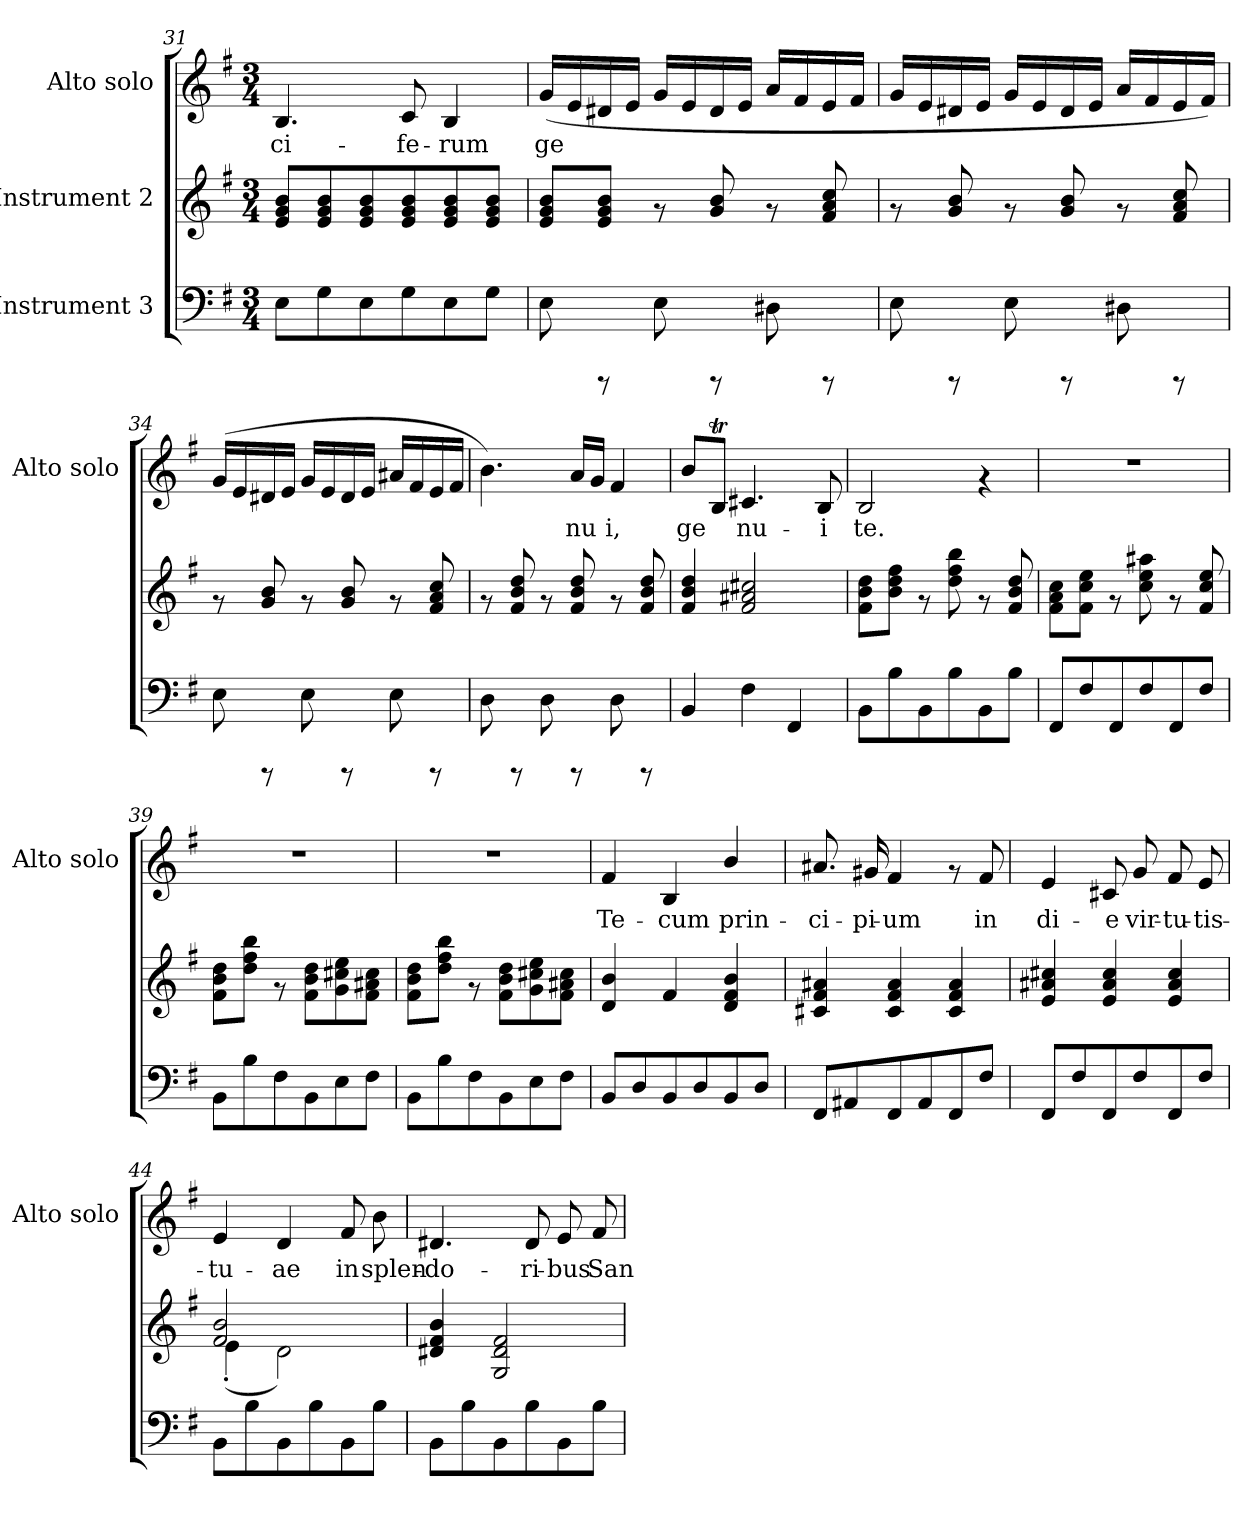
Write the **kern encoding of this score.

**kern	**kern	**kern	**text
*part3	*part2	*part1	*part1
*staff3	*staff2	*staff1	*staff1
*I"Instrument 3	*I"Instrument 2	*I"Alto solo	*
*	*	*I'Alto solo	*
*clefF4	*clefG2	*clefG2	*
*k[f#]	*k[f#]	*k[f#]	*
*G:	*G:	*G:	*
*M3/4	*M3/4	*M3/4	*
=31	=31	=31	=31
!	!	!	!LO:LY:b:cj
8E\L	8b/ 8g/ 8e/L	4.B/	-ci-
8G\	8b/ 8g/ 8e/	.	.
8E\	8b/ 8g/ 8e/	.	.
!	!	!	!LO:LY:b:cj
8G\	8b/ 8g/ 8e/	8c/	-fe-
!	!	!	!LO:LY:b:cj
8E\	8b/ 8g/ 8e/	4B/	-rum
8G\J	8b/ 8g/ 8e/J	.	.
!!LO:LB:g=z
=32	=32	=32	=32
!	!	!	!LO:LY:b:cj
8E\	8b/ 8e/ 8g/L	(<16g/L	ge-
!	!	!	!LO:LY:b:cj
.	.	16e/	--
!	!	!	!LO:LY:b:cj
8rCCC	8b/ 8g/ 8e/J	16d#X/	--
!	!	!	!LO:LY:b:cj
.	.	16e/J	--
!	!	!	!LO:LY:b:cj
8E\	8rf	16g/L	--
!	!	!	!LO:LY:b:cj
.	.	16e/	--
!	!	!	!LO:LY:b:cj
8rCCC	8g/ 8b/	16d#/	--
!	!	!	!LO:LY:b:cj
.	.	16e/J	--
!	!	!	!LO:LY:b:cj
8D#X\	8rf	16a/L	--
!	!	!	!LO:LY:b:cj
.	.	16f#/	--
!	!	!	!LO:LY:b:cj
8rCCC	8cc/ 8a/ 8f#/	16e/	--
!	!	!	!LO:LY:b:cj
.	.	16f#/J	--
=33	=33	=33	=33
!	!	!	!LO:LY:b:cj
8E\	8rf	16g/L	--
!	!	!	!LO:LY:b:cj
.	.	16e/	--
!	!	!	!LO:LY:b:cj
8rCCC	8g/ 8b/	16d#X/	--
!	!	!	!LO:LY:b:cj
.	.	16e/J	--
!	!	!	!LO:LY:b:cj
8E\	8rf	16g/L	--
!	!	!	!LO:LY:b:cj
.	.	16e/	--
!	!	!	!LO:LY:b:cj
8rCCC	8g/ 8b/	16d#/	--
!	!	!	!LO:LY:b:cj
.	.	16e/J	--
!	!	!	!LO:LY:b:cj
8D#X\	8rf	16a/L	--
!	!	!	!LO:LY:b:cj
.	.	16f#/	--
!	!	!	!LO:LY:b:cj
8rCCC	8a/ 8f#/ 8cc/	16e/	--
!	!	!	!LO:LY:b:cj
.	.	16f#/J)	--
=34	=34	=34	=34
!	!	!	!LO:LY:b:cj
8E\	8rf	(>16g/L	--
!	!	!	!LO:LY:b:cj
.	.	16e/	--
!	!	!	!LO:LY:b:cj
8rCCC	8g/ 8b/	16d#X/	--
!	!	!	!LO:LY:b:cj
.	.	16e/J	--
!	!	!	!LO:LY:b:cj
8E\	8rf	16g/L	--
!	!	!	!LO:LY:b:cj
.	.	16e/	--
!	!	!	!LO:LY:b:cj
8rCCC	8g/ 8b/	16d#/	--
!	!	!	!LO:LY:b:cj
.	.	16e/J	--
!	!	!	!LO:LY:b:cj
8E\	8rf	16a#X/L	--
!	!	!	!LO:LY:b:cj
.	.	16f#/	--
!	!	!	!LO:LY:b:cj
8rCCC	8cc/ 8a/ 8f#/	16e/	--
!	!	!	!LO:LY:b:cj
.	.	16f#/J	--
=35	=35	=35	=35
!	!	!	!LO:LY:b:cj
8D\	8rf	4.b\)	--
8rCCC	8dd/ 8b/ 8f#/	.	.
8D\	8rf	.	.
!	!	!	!LO:LY:b:cj
8rCCC	8dd/ 8b/ 8f#/	16a/L	-nu-
!	!	!	!LO:LY:b:cj
.	.	16g/J	--
!	!	!	!LO:LY:b:cj
8D\	8rf	4f#/	-i,
8rCCC	8dd/ 8b/ 8f#/	.	.
!!LO:LB:g=z
=36	=36	=36	=36
!	!	!	!LO:LY:b:cj
4BB/	4b/ 4f#/ 4dd/	8b/L	ge-
!	!	!	!LO:LY:b:cj
.	.	8Bt/J	--
!	!	!	!LO:LY:b:cj
4F#\	2cc#X/ 2a#X/ 2f#/	4.c#X/	-nu-
4FF#/	.	.	.
!	!	!	!LO:LY:b:cj
.	.	8B/	-i
=37	=37	=37	=37
!	!	!	!LO:LY:b:cj
8BB\L	8dd\ 8b\ 8f#\L	2B/	te.
8B\	8ff#\ 8dd\ 8b\J	.	.
8BB\	8rf	.	.
8B\	8bb\ 8ff#\ 8dd\	.	.
8BB\	8rf	4rf	.
8B\J	8dd/ 8b/ 8f#/	.	.
=38	=38	=38	=38
8FF#/L	8cc\ 8a\ 8f#\L	2.r	.
8F#/	8ee\ 8cc\ 8f#\J	.	.
8FF#/	8rf	.	.
8F#/	8aa#X\ 8ee\ 8cc\	.	.
8FF#/	8rf	.	.
8F#/J	8ee/ 8cc/ 8f#/	.	.
=39	=39	=39	=39
8BB\L	8dd\ 8b\ 8f#\L	2.r	.
8B\	8bb\ 8ff#\ 8dd\J	.	.
8F#\	8rf	.	.
8BB\	8dd\ 8b\ 8f#\L	.	.
8E\	8ee\ 8cc#X\ 8g\	.	.
8F#\J	8cc#\ 8a#X\ 8f#\J	.	.
=40	=40	=40	=40
8BB\L	8dd\ 8b\ 8f#\L	2.r	.
8B\	8bb\ 8ff#\ 8dd\J	.	.
8F#\	8rf	.	.
8BB\	8dd\ 8b\ 8f#\L	.	.
8E\	8ee\ 8cc#X\ 8g\	.	.
8F#\J	8cc#\ 8a#X\ 8f#\J	.	.
=41	=41	=41	=41
!	!	!	!LO:LY:b:cj
8BB/L	4b/ 4d/	4f#/	Te-
8D/	.	.	.
!	!	!	!LO:LY:b:cj
8BB/	4f#/	4B/	-cum
8D/	.	.	.
!	!	!	!LO:LY:b:cj
8BB/	4b/ 4f#/ 4d/	4b/	prin-
8D/J	.	.	.
=42	=42	=42	=42
!	!	!	!LO:LY:b:cj
8FF#/L	4a#X/ 4f#/ 4c#X/	8.a#X/	-ci-
8AA#X/	.	.	.
!	!	!	!LO:LY:b:cj
.	.	16g#X/	-pi-
!	!	!	!LO:LY:b:cj
8FF#/	4a#/ 4f#/ 4c#/	4f#/	-um
8AA#/	.	.	.
8FF#/	4a#/ 4f#/ 4c#/	8rf	.
!	!	!	!LO:LY:b:cj
8F#/J	.	8f#/	in
!!LO:LB:g=z
=43	=43	=43	=43
!	!	!	!LO:LY:b:cj
8FF#/L	4a#X/ 4e/ 4cc#X/	4e/	di-
8F#/	.	.	.
!	!	!	!LO:LY:b:cj
8FF#/	4cc#/ 4a#/ 4e/	8c#X/	-e
!	!	!	!LO:LY:b:cj
8F#/	.	8g/	vir-
!	!	!	!LO:LY:b:cj
8FF#/	4cc#/ 4a#/ 4e/	8f#/	-tu-
!	!	!	!LO:LY:b:cj
8F#/J	.	8e/	-tis-
=44	=44	=44	=44
*	*^	*	*
!	!	!	!	!LO:LY:b:cj
8BB\L	2b/ 2f#/	(<4e'>\	4e/	-tu-
8B\	.	.	.	.
!	!	!	!	!LO:LY:b:cj
8BB\	.	2d\)	4d/	-ae
8B\	.	.	.	.
!	!	!	!	!LO:LY:b:cj
8BB\	4ryy	.	8f#/	in
!	!	!	!	!LO:LY:b:cj
8B\J	.	.	8b\	splen-
*	*v	*v	*	*
=45	=45	=45	=45
!	!	!	!LO:LY:b:cj
8BB\L	4b/ 4f#/ 4d#X/	4.d#X/	-do-
8B\	.	.	.
8BB\	2f#/ 2d#/ 2G/	.	.
!	!	!	!LO:LY:b:cj
8B\	.	8d#/	-ri-
!	!	!	!LO:LY:b:cj
8BB\	.	8e/	-bus
!	!	!	!LO:LY:b:cj
8B\J	.	8f#/	San
=	=	=	=
*-	*-	*-	*-
